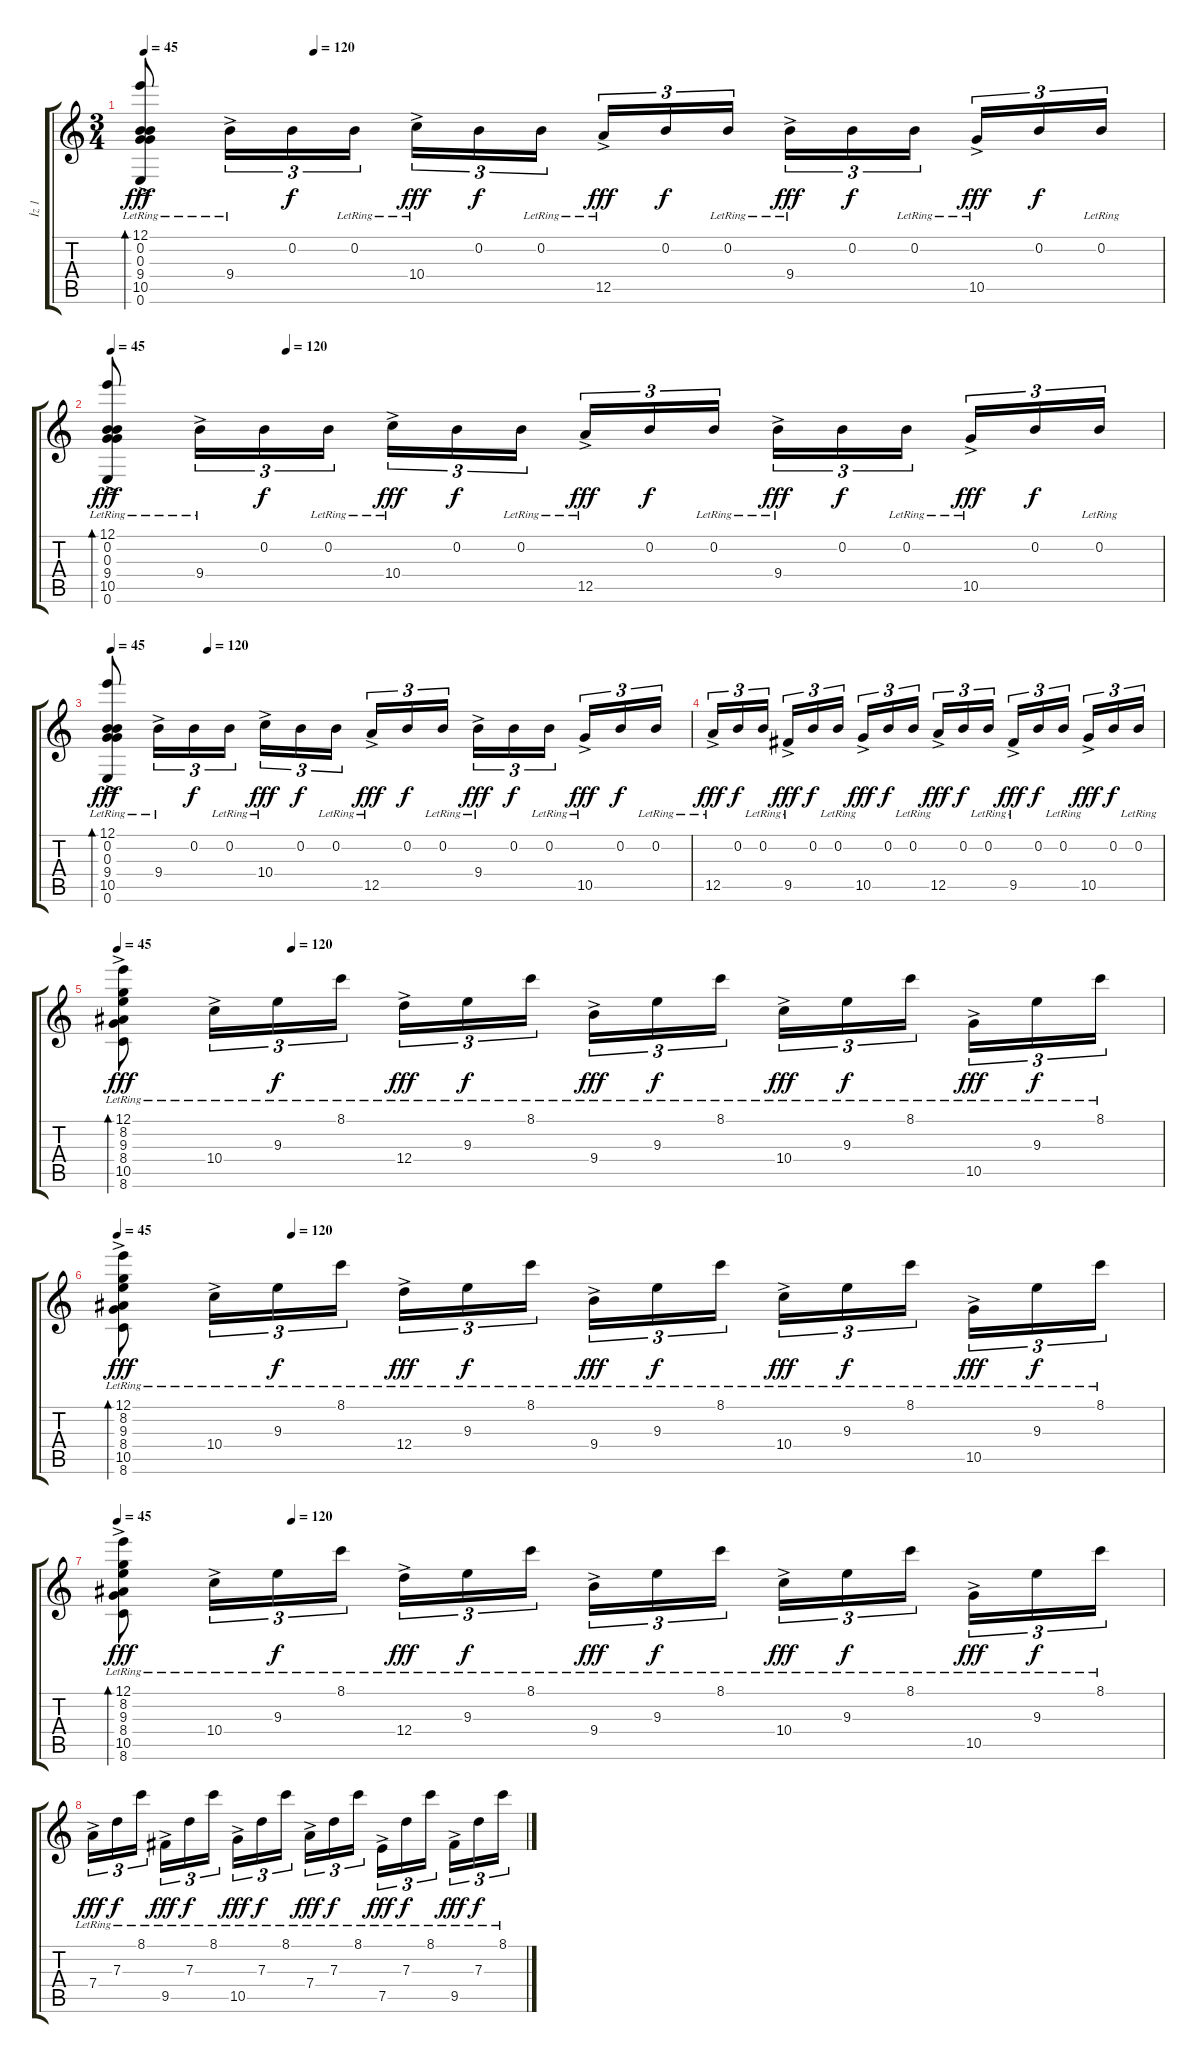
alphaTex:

\track ("İz 1" "İz 1") {instrument acousticguitarnylon}
\staff {score tabs}
\tuning (E4 B3 G3 D3 A2 E2) {hide}
\ts (3 4)
\tempo 45
\tempo (120 0.16666666666666666)
\clef g2
\ks c
(12.1{ac} 0.2{ac lr} 0.3{ac lr} 9.4{ac} 10.5{ac} 0.6{ac lr}).8{bd 120 dy fff} 9.4{ac lr}.16{tu (3 2)} 0.2.16{tu (3 2) dy f} 0.2{lr}.16{tu (3 2)} 10.4{ac lr}.16{tu (3 2) dy fff} 0.2.16{tu (3 2) dy f} 0.2{lr}.16{tu (3 2)} 12.5{ac lr}.16{tu (3 2) dy fff} 0.2.16{tu (3 2) dy f} 0.2{lr}.16{tu (3 2)} 9.4{ac lr}.16{tu (3 2) dy fff} 0.2.16{tu (3 2) dy f} 0.2{lr}.16{tu (3 2)} 10.5{ac lr}.16{tu (3 2) dy fff} 0.2.16{tu (3 2) dy f} 0.2{lr}.16{tu (3 2)} |
\tempo 45
\tempo (120 0.16666666666666666)
(12.1{ac} 0.2{ac lr} 0.3{ac lr} 9.4{ac} 10.5{ac} 0.6{ac lr}).8{bd 120 dy fff} 9.4{ac lr}.16{tu (3 2)} 0.2.16{tu (3 2) dy f} 0.2{lr}.16{tu (3 2)} 10.4{ac lr}.16{tu (3 2) dy fff} 0.2.16{tu (3 2) dy f} 0.2{lr}.16{tu (3 2)} 12.5{ac lr}.16{tu (3 2) dy fff} 0.2.16{tu (3 2) dy f} 0.2{lr}.16{tu (3 2)} 9.4{ac lr}.16{tu (3 2) dy fff} 0.2.16{tu (3 2) dy f} 0.2{lr}.16{tu (3 2)} 10.5{ac lr}.16{tu (3 2) dy fff} 0.2.16{tu (3 2) dy f} 0.2{lr}.16{tu (3 2)} |
\tempo 45
\tempo (120 0.16666666666666666)
(12.1{ac} 0.2{ac lr} 0.3{ac lr} 9.4{ac} 10.5{ac} 0.6{ac lr}).8{bd 120 dy fff} 9.4{ac lr}.16{tu (3 2)} 0.2.16{tu (3 2) dy f} 0.2{lr}.16{tu (3 2)} 10.4{ac lr}.16{tu (3 2) dy fff} 0.2.16{tu (3 2) dy f} 0.2{lr}.16{tu (3 2)} 12.5{ac lr}.16{tu (3 2) dy fff} 0.2.16{tu (3 2) dy f} 0.2{lr}.16{tu (3 2)} 9.4{ac lr}.16{tu (3 2) dy fff} 0.2.16{tu (3 2) dy f} 0.2{lr}.16{tu (3 2)} 10.5{ac lr}.16{tu (3 2) dy fff} 0.2.16{tu (3 2) dy f} 0.2{lr}.16{tu (3 2)} |
12.5{ac lr}.16{tu (3 2) dy fff} 0.2.16{tu (3 2) dy f} 0.2{lr}.16{tu (3 2)} 9.5{ac lr}.16{tu (3 2) dy fff} 0.2.16{tu (3 2) dy f} 0.2{lr}.16{tu (3 2)} 10.5{ac lr}.16{tu (3 2) dy fff} 0.2.16{tu (3 2) dy f} 0.2{lr}.16{tu (3 2)} 12.5{ac lr}.16{tu (3 2) dy fff} 0.2.16{tu (3 2) dy f} 0.2{lr}.16{tu (3 2)} 9.5{ac lr}.16{tu (3 2) dy fff} 0.2.16{tu (3 2) dy f} 0.2{lr}.16{tu (3 2)} 10.5{ac lr}.16{tu (3 2) dy fff} 0.2.16{tu (3 2) dy f} 0.2{lr}.16{tu (3 2)} |
\tempo 45
\tempo (120 0.16666666666666666)
(12.1{ac} 8.2{ac lr} 9.3{ac lr} 8.4{ac} 10.5{ac} 8.6{ac lr}).8{bd 120 dy fff} 10.4{ac lr}.16{tu (3 2)} 9.3{lr}.16{tu (3 2) dy f} 8.1{lr}.16{tu (3 2)} 12.4{ac lr}.16{tu (3 2) dy fff} 9.3{lr}.16{tu (3 2) dy f} 8.1{lr}.16{tu (3 2)} 9.4{ac lr}.16{tu (3 2) dy fff} 9.3{lr}.16{tu (3 2) dy f} 8.1{lr}.16{tu (3 2)} 10.4{ac lr}.16{tu (3 2) dy fff} 9.3{lr}.16{tu (3 2) dy f} 8.1{lr}.16{tu (3 2)} 10.5{ac lr}.16{tu (3 2) dy fff} 9.3{lr}.16{tu (3 2) dy f} 8.1{lr}.16{tu (3 2)} |
\tempo 45
\tempo (120 0.16666666666666666)
(12.1{ac} 8.2{ac lr} 9.3{ac lr} 8.4{ac} 10.5{ac} 8.6{ac lr}).8{bd 120 dy fff} 10.4{ac lr}.16{tu (3 2)} 9.3{lr}.16{tu (3 2) dy f} 8.1{lr}.16{tu (3 2)} 12.4{ac lr}.16{tu (3 2) dy fff} 9.3{lr}.16{tu (3 2) dy f} 8.1{lr}.16{tu (3 2)} 9.4{ac lr}.16{tu (3 2) dy fff} 9.3{lr}.16{tu (3 2) dy f} 8.1{lr}.16{tu (3 2)} 10.4{ac lr}.16{tu (3 2) dy fff} 9.3{lr}.16{tu (3 2) dy f} 8.1{lr}.16{tu (3 2)} 10.5{ac lr}.16{tu (3 2) dy fff} 9.3{lr}.16{tu (3 2) dy f} 8.1{lr}.16{tu (3 2)} |
\tempo 45
\tempo (120 0.16666666666666666)
(12.1{ac} 8.2{ac lr} 9.3{ac lr} 8.4{ac} 10.5{ac} 8.6{ac lr}).8{bd 120 dy fff} 10.4{ac lr}.16{tu (3 2)} 9.3{lr}.16{tu (3 2) dy f} 8.1{lr}.16{tu (3 2)} 12.4{ac lr}.16{tu (3 2) dy fff} 9.3{lr}.16{tu (3 2) dy f} 8.1{lr}.16{tu (3 2)} 9.4{ac lr}.16{tu (3 2) dy fff} 9.3{lr}.16{tu (3 2) dy f} 8.1{lr}.16{tu (3 2)} 10.4{ac lr}.16{tu (3 2) dy fff} 9.3{lr}.16{tu (3 2) dy f} 8.1{lr}.16{tu (3 2)} 10.5{ac lr}.16{tu (3 2) dy fff} 9.3{lr}.16{tu (3 2) dy f} 8.1{lr}.16{tu (3 2)} |
7.4{ac lr}.16{tu (3 2) dy fff} 7.3{lr}.16{tu (3 2) dy f} 8.1{lr}.16{tu (3 2)} 9.5{ac lr}.16{tu (3 2) dy fff} 7.3{lr}.16{tu (3 2) dy f} 8.1{lr}.16{tu (3 2)} 10.5{ac lr}.16{tu (3 2) dy fff} 7.3{lr}.16{tu (3 2) dy f} 8.1{lr}.16{tu (3 2)} 7.4{ac lr}.16{tu (3 2) dy fff} 7.3{lr}.16{tu (3 2) dy f} 8.1{lr}.16{tu (3 2)} 7.5{ac lr}.16{tu (3 2) dy fff} 7.3{lr}.16{tu (3 2) dy f} 8.1{lr}.16{tu (3 2)} 9.5{ac lr}.16{tu (3 2) dy fff} 7.3{lr}.16{tu (3 2) dy f} 8.1{lr}.16{tu (3 2)}
